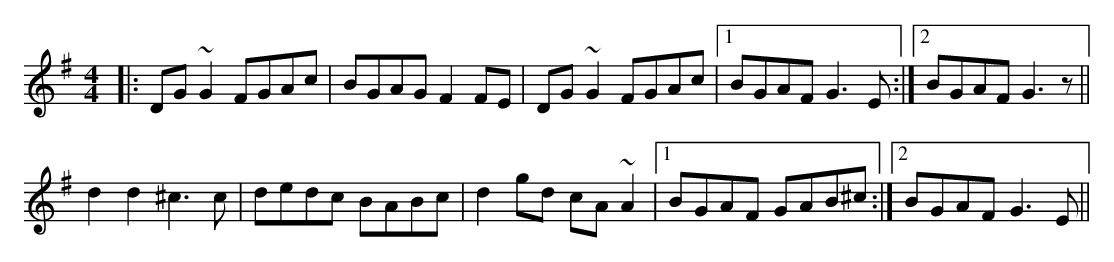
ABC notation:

X:1
M:4/4
K:G
|:DG~G2 FGAc|BGAG F2FE|DG~G2 FGAc|1 BGAF G3E:|2 BGAF G3z||
d2d2 ^c3c|dedc BABc|d2gd cA~A2|1 BGAF GAB^c:|2 BGAF G3E||
